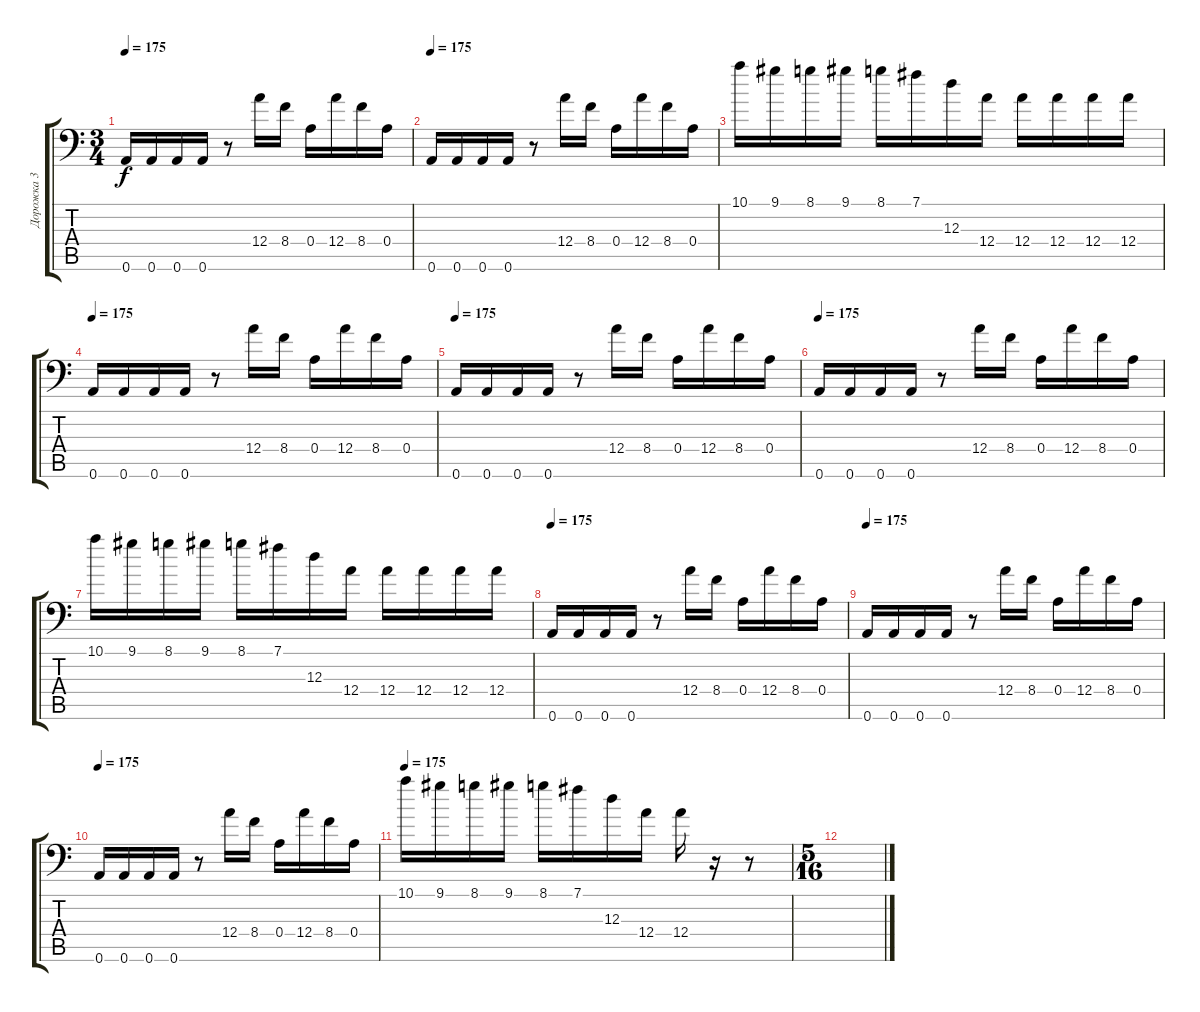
\track ("Дорожка 3" "Дорожка 3") {instrument distortionguitar}
\staff {score tabs}
\tuning (B3 Gb3 D3 A2 E2 A1) {hide}
\ts (3 4)
\tempo 175
\clef f4
\ks c
0.6.16{dy f} 0.6.16 0.6.16 0.6.16 r.8 12.4.16 8.4.16 0.4.16 12.4.16 8.4.16 0.4.16 |
\tempo 175
0.6.16 0.6.16 0.6.16 0.6.16 r.8 12.4.16 8.4.16 0.4.16 12.4.16 8.4.16 0.4.16 |
10.1.16 9.1.16 8.1.16 9.1.16 8.1.16 7.1.16 12.3.16 12.4.16 12.4.16 12.4.16 12.4.16 12.4.16 |
\tempo 175
0.6.16 0.6.16 0.6.16 0.6.16 r.8 12.4.16 8.4.16 0.4.16 12.4.16 8.4.16 0.4.16 |
\tempo 175
0.6.16 0.6.16 0.6.16 0.6.16 r.8 12.4.16 8.4.16 0.4.16 12.4.16 8.4.16 0.4.16 |
\tempo 175
0.6.16 0.6.16 0.6.16 0.6.16 r.8 12.4.16 8.4.16 0.4.16 12.4.16 8.4.16 0.4.16 |
10.1.16 9.1.16 8.1.16 9.1.16 8.1.16 7.1.16 12.3.16 12.4.16 12.4.16 12.4.16 12.4.16 12.4.16 |
\tempo 175
0.6.16 0.6.16 0.6.16 0.6.16 r.8 12.4.16 8.4.16 0.4.16 12.4.16 8.4.16 0.4.16 |
\tempo 175
0.6.16 0.6.16 0.6.16 0.6.16 r.8 12.4.16 8.4.16 0.4.16 12.4.16 8.4.16 0.4.16 |
\tempo 175
0.6.16 0.6.16 0.6.16 0.6.16 r.8 12.4.16 8.4.16 0.4.16 12.4.16 8.4.16 0.4.16 |
\tempo 175
10.1.16 9.1.16 8.1.16 9.1.16 8.1.16 7.1.16 12.3.16 12.4.16 12.4.16 r.16 r.8 |
\ts (5 16)
